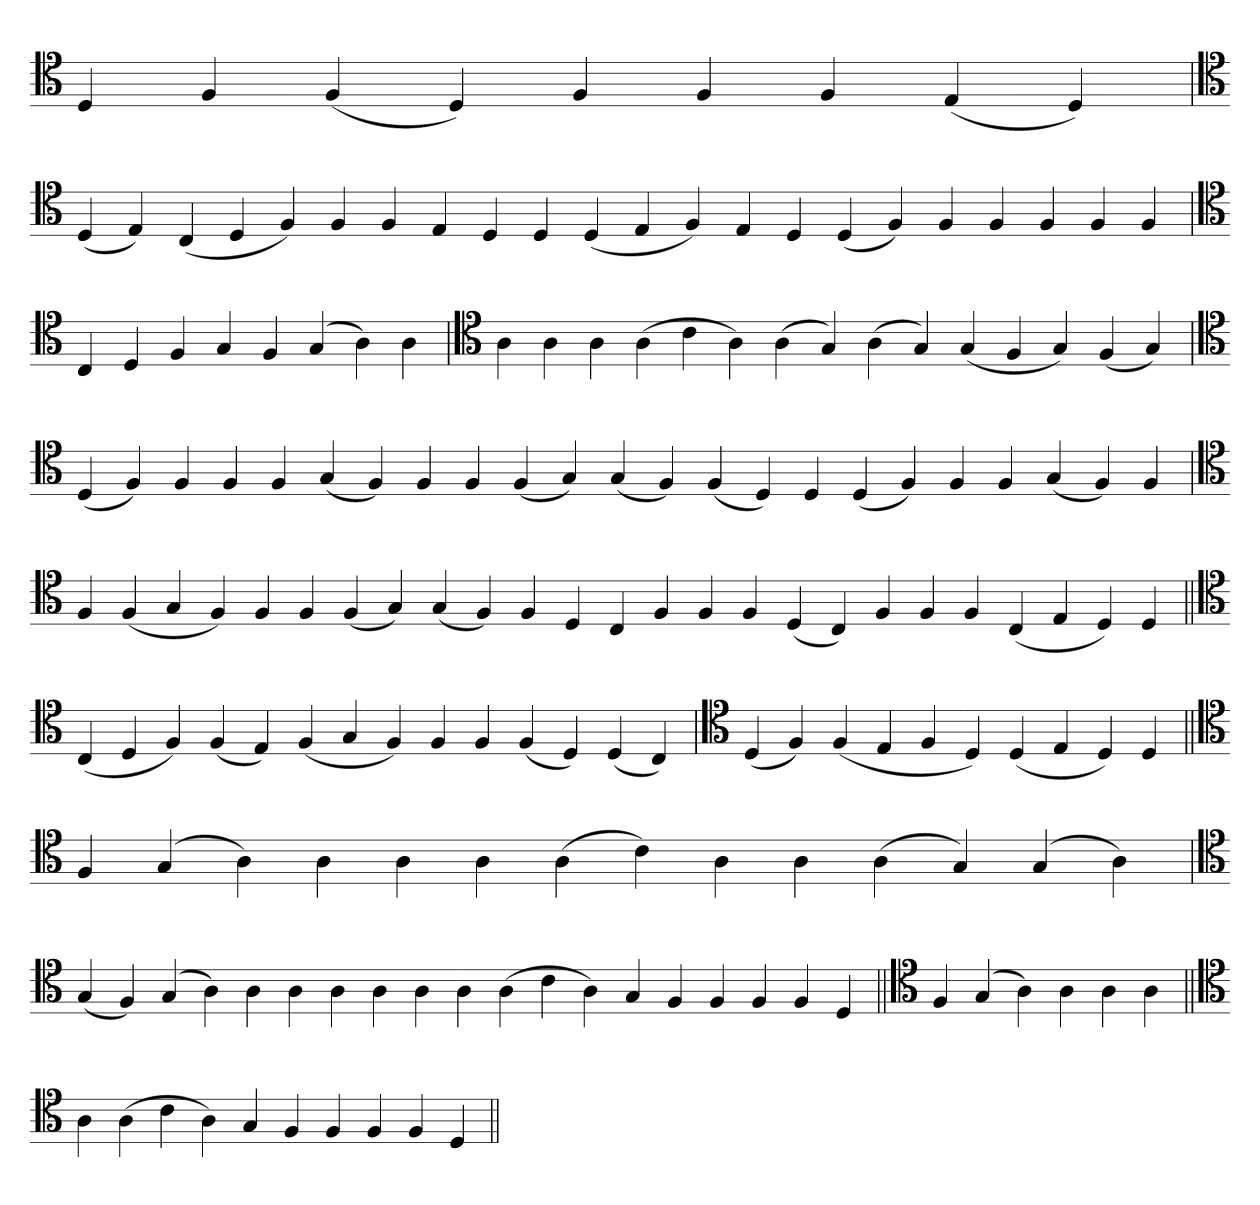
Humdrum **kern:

**kern
*part1
*staff1
*clefC4
=
4D
4F
(4F
4D)
4F
4F
4F
(4E
4D)
=`
*clefC4
(4D
4E)
(4C
4D
4F)
4F
4F
4E
4D
4D
(4D
4E
4F)
4E
4D
(4D
4F)
4F
4F
4F
4F
4F
='
*clefC4
4C
4D
4F
4G
4F
(4G
4A)
4A
=`
*clefC4
4A
4A
4A
(4A
4c
4A)
(4A
4G)
(4A
4G)
(4G
4F
4G)
(4F
4G)
=
*clefC4
(4D
4F)
4F
4F
4F
(4G
4F)
4F
4F
(4F
4G)
(4G
4F)
(4F
4D)
4D
(4D
4F)
4F
4F
(4G
4F)
4F
='
*clefC4
4F
(4F
4G
4F)
4F
4F
(4F
4G)
(4G
4F)
4F
4D
4C
4F
4F
4F
(4D
4C)
4F
4F
4F
(4C
4E
4D)
4D
=||
*clefC4
(4C
4D
4F)
(4F
4E)
(4F
4G
4F)
4F
4F
(4F
4D)
(4D
4C)
=`
*clefC4
(4D
4F)
(4F
4E
4F
4D)
(4D
4E
4D)
4D
=||
*clefC4
4F
(4G
4A)
4A
4A
4A
(4A
4c)
4A
4A
(4A
4G)
(4G
4A)
=
*clefC4
(4G
4F)
(4G
4A)
4A
4A
4A
4A
4A
4A
(4A
4c
4A)
4G
4F
4F
4F
4F
4D
=||
*clefC4
4F
(4G
4A)
4A
4A
4A
=||
*clefC4
4A
(4A
4c
4A)
4G
4F
4F
4F
4F
4D
=||
*-
